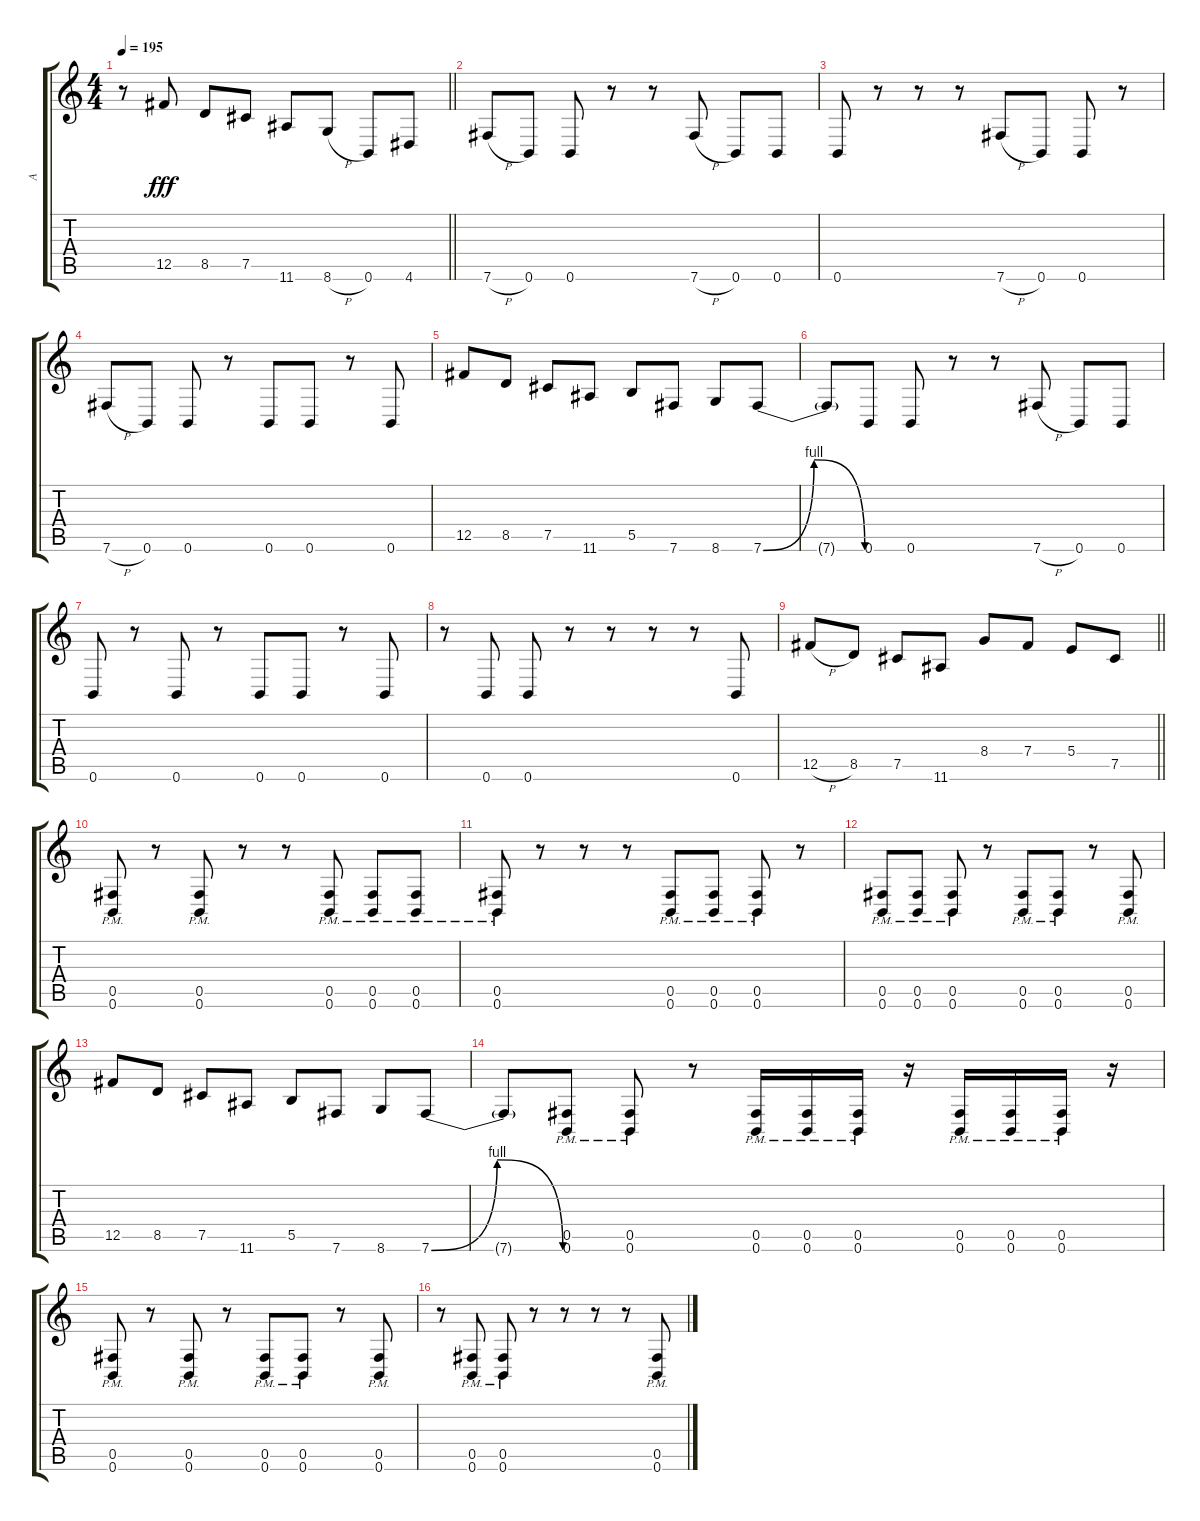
\track ("A" "A") {instrument distortionguitar}
\staff {score tabs}
\tuning (Db4 Ab3 E3 B2 Gb2 B1) {hide}
\ts (4 4)
\tempo 195
\clef g2
\barLineRight lightlight
\ks c
r.8{dy fff} 12.5.8 8.5.8 7.5.8 11.6.8 8.6{h}.8 0.6.8 4.6.8 |
\section ("" "")
7.6{h}.8 0.6.8 0.6.8 r.8 r.8 7.6{h}.8 0.6.8 0.6.8 |
0.6.8 r.8 r.8 r.8 7.6{h}.8 0.6.8 0.6.8 r.8 |
7.6{h}.8 0.6.8 0.6.8 r.8 0.6.8 0.6.8 r.8 0.6.8 |
12.5.8 8.5.8 7.5.8 11.6.8 5.5.8 7.6.8 8.6.8 7.6{be (bendrelease 0 0 30 4 30 4 60 0)}.8 |
7.6{t}.8 0.6.8 0.6.8 r.8 r.8 7.6{h}.8 0.6.8 0.6.8 |
0.6.8 r.8 0.6.8 r.8 0.6.8 0.6.8 r.8 0.6.8 |
r.8 0.6.8 0.6.8 r.8 r.8 r.8 r.8 0.6.8 |
\barLineRight lightlight
12.5{h}.8 8.5.8 7.5.8 11.6.8 8.4.8 7.4.8 5.4.8 7.5.8 |
\section ("" "")
(0.5{pm} 0.6{pm}).8 r.8 (0.5{pm} 0.6{pm}).8 r.8 r.8 (0.5{pm} 0.6{pm}).8 (0.5{pm} 0.6{pm}).8 (0.5{pm} 0.6{pm}).8 |
(0.5{pm} 0.6{pm}).8 r.8 r.8 r.8 (0.5{pm} 0.6{pm}).8 (0.5{pm} 0.6{pm}).8 (0.5{pm} 0.6{pm}).8 r.8 |
(0.5{pm} 0.6{pm}).8 (0.5{pm} 0.6{pm}).8 (0.5{pm} 0.6{pm}).8 r.8 (0.5{pm} 0.6{pm}).8 (0.5{pm} 0.6{pm}).8 r.8 (0.5{pm} 0.6{pm}).8 |
12.5.8 8.5.8 7.5.8 11.6.8 5.5.8 7.6.8 8.6.8 7.6{be (bendrelease 0 0 30 4 30 4 60 0)}.8 |
7.6{t}.8 (0.5{pm} 0.6{pm}).8 (0.5{pm} 0.6{pm}).8 r.8 (0.5{pm} 0.6{pm}).16 (0.5{pm} 0.6{pm}).16 (0.5{pm} 0.6{pm}).16 r.16 (0.5{pm} 0.6{pm}).16 (0.5{pm} 0.6{pm}).16 (0.5{pm} 0.6{pm}).16 r.16 |
(0.5{pm} 0.6{pm}).8 r.8 (0.5{pm} 0.6{pm}).8 r.8 (0.5{pm} 0.6{pm}).8 (0.5{pm} 0.6{pm}).8 r.8 (0.5{pm} 0.6{pm}).8 |
r.8 (0.5{pm} 0.6{pm}).8 (0.5{pm} 0.6{pm}).8 r.8 r.8 r.8 r.8 (0.5{pm} 0.6{pm}).8
